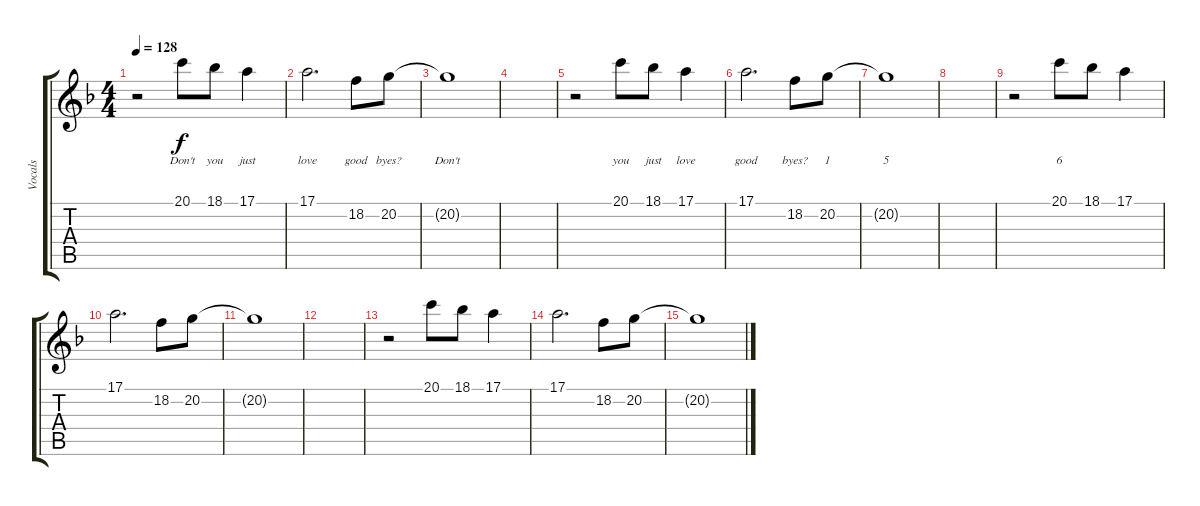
\track ("Vocals" "Vocals") {instrument fx7echoes}
\staff {score tabs}
\tuning (E4 B3 G3 D3 A2 E2) {hide}
\ts (4 4)
\tempo 128
\clef g2
\ks f
r.2{dy f volume 9} 20.1.8{lyrics (0 "Don't") lyrics (1 "") lyrics (2 "") lyrics (3 "") lyrics (4 "")} 18.1.8{lyrics (0 "you") lyrics (1 "") lyrics (2 "") lyrics (3 "") lyrics (4 "")} 17.1.4{lyrics (0 "just") lyrics (1 "") lyrics (2 "") lyrics (3 "") lyrics (4 "")} |
17.1.2{d lyrics (0 "love") lyrics (1 "") lyrics (2 "") lyrics (3 "") lyrics (4 "")} 18.2.8{lyrics (0 "good") lyrics (1 "") lyrics (2 "") lyrics (3 "") lyrics (4 "")} 20.2.8{lyrics (0 "byes?") lyrics (1 "") lyrics (2 "") lyrics (3 "") lyrics (4 "")} |
20.2{t}.1{lyrics (0 "Don't") lyrics (1 "") lyrics (2 "") lyrics (3 "") lyrics (4 "")} |
|
r.2 20.1.8{lyrics (0 "you") lyrics (1 "") lyrics (2 "") lyrics (3 "") lyrics (4 "")} 18.1.8{lyrics (0 "just") lyrics (1 "") lyrics (2 "") lyrics (3 "") lyrics (4 "")} 17.1.4{lyrics (0 "love") lyrics (1 "") lyrics (2 "") lyrics (3 "") lyrics (4 "")} |
17.1.2{d lyrics (0 "good") lyrics (1 "") lyrics (2 "") lyrics (3 "") lyrics (4 "")} 18.2.8{lyrics (0 "byes?") lyrics (1 "") lyrics (2 "") lyrics (3 "") lyrics (4 "")} 20.2.8{lyrics (0 "1") lyrics (1 "") lyrics (2 "") lyrics (3 "") lyrics (4 "")} |
20.2{t}.1{lyrics (0 "5") lyrics (1 "") lyrics (2 "") lyrics (3 "") lyrics (4 "")} |
|
r.2 20.1.8{lyrics (0 "6") lyrics (1 "") lyrics (2 "") lyrics (3 "") lyrics (4 "")} 18.1.8 17.1.4 |
17.1.2{d} 18.2.8 20.2.8 |
20.2{t}.1 |
|
r.2 20.1.8 18.1.8 17.1.4 |
17.1.2{d} 18.2.8 20.2.8 |
20.2{t}.1
